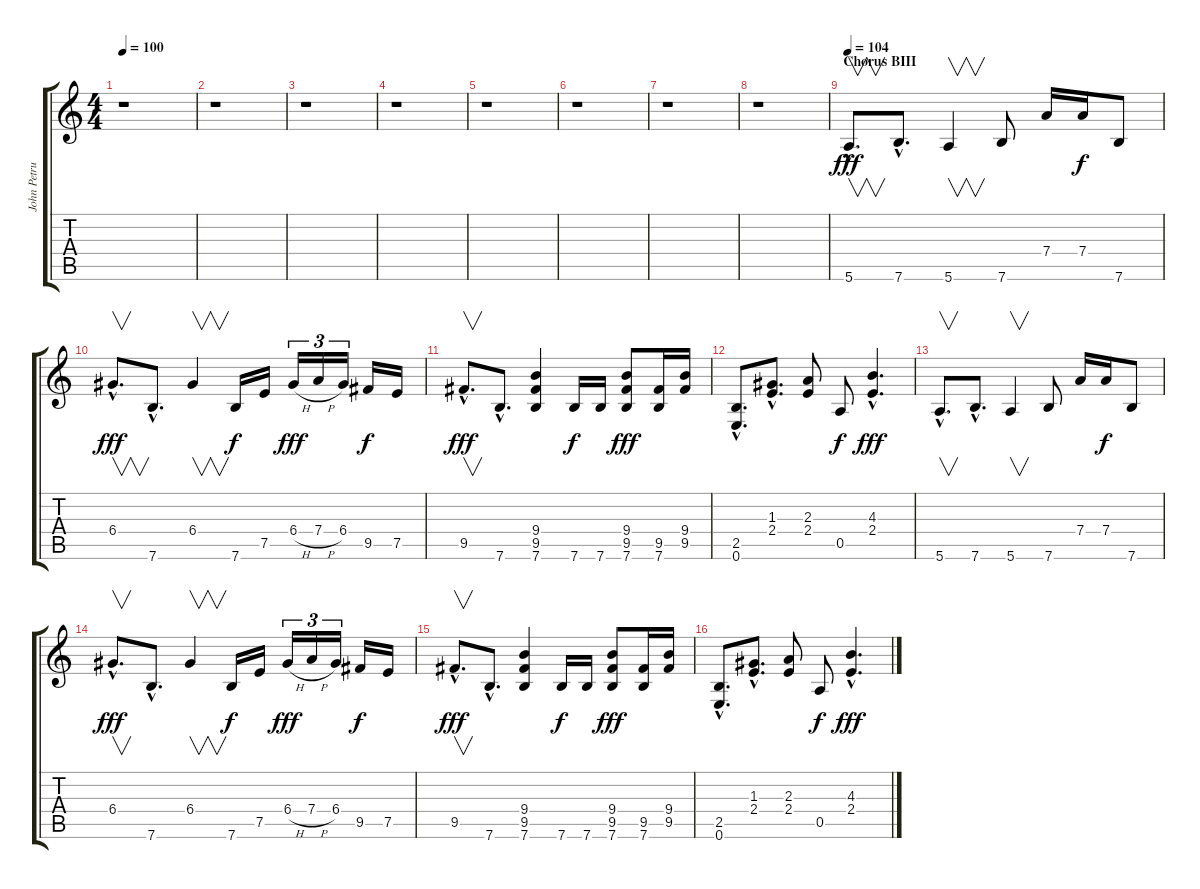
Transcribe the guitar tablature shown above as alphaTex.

\track ("John Petrucci  (Dist.) 2" "John Petru") {instrument distortionguitar}
\staff {score tabs}
\tuning (E4 B3 G3 D3 A2 E2) {hide}
\ts (4 4)
\tempo 100
\clef g2
\ks c
r.1{dy f} |
r.1 |
r.1 |
r.1 |
r.1 |
r.1 |
r.1 |
r.1 |
\section ("" "Chorus BIII")
\tempo 104
5.6{hac}.8{v d dy fff} 7.6{hac}.8{d} 5.6.4{v} 7.6.8 7.4.16 7.4.16{dy f} 7.6.8 |
6.4{hac}.8{v d dy fff} 7.6{hac}.8{d} 6.4.4{v} 7.6.16{dy f} 7.5.16 6.4{h}.16{tu (3 2) dy fff} 7.4{h}.16{tu (3 2)} 6.4.16{tu (3 2)} 9.5.16{dy f} 7.5.16 |
9.5{hac}.8{v d dy fff} 7.6{hac}.8{d} (9.4 9.5 7.6).4 7.6.16{dy f} 7.6.16 (9.4 9.5 7.6).8{dy fff} (9.5 7.6).16 (9.4 9.5).16 |
(2.5{hac} 0.6{hac}).8{d} (1.3{hac} 2.4{hac}).8{d} (2.3 2.4).8 0.5.8{dy f} (4.3{hac} 2.4{hac}).4{d dy fff} |
5.6{hac}.8{v d} 7.6{hac}.8{d} 5.6.4{v} 7.6.8 7.4.16 7.4.16{dy f} 7.6.8 |
6.4{hac}.8{v d dy fff} 7.6{hac}.8{d} 6.4.4{v} 7.6.16{dy f} 7.5.16 6.4{h}.16{tu (3 2) dy fff} 7.4{h}.16{tu (3 2)} 6.4.16{tu (3 2)} 9.5.16{dy f} 7.5.16 |
9.5{hac}.8{v d dy fff} 7.6{hac}.8{d} (9.4 9.5 7.6).4 7.6.16{dy f} 7.6.16 (9.4 9.5 7.6).8{dy fff} (9.5 7.6).16 (9.4 9.5).16 |
(2.5{hac} 0.6{hac}).8{d} (1.3{hac} 2.4{hac}).8{d} (2.3 2.4).8 0.5.8{dy f} (4.3{hac} 2.4{hac}).4{d dy fff}
